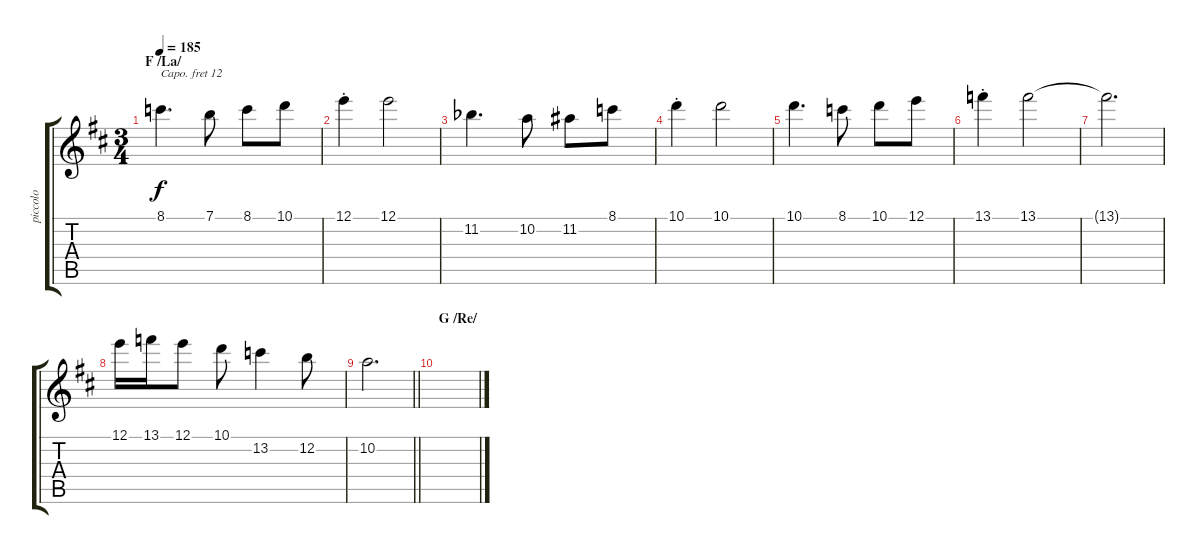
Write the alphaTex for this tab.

\track ("piccolo" "piccolo") {instrument piccolo}
\staff {score tabs}
\capo 12
\tuning (E4 B3 G3 D3 A2 E2) {hide}
\ts (3 4)
\section ("" "F /La/")
\tempo 185
\clef g2
\ks d
8.1.4{d dy f} 7.1.8 8.1.8 10.1.8 |
12.1{st}.4 12.1.2 |
11.2{acc b}.4{d} 10.2.8 11.2.8 8.1.8 |
10.1{st}.4 10.1.2 |
10.1.4{d} 8.1.8 10.1.8 12.1.8 |
13.1{st}.4 13.1.2 |
13.1{t}.2{d} |
12.1.16 13.1.16 12.1.8 10.1.8 13.2.4 12.2.8 |
\barLineRight lightlight
10.2.2{d} |
\section ("" "G /Re/")
